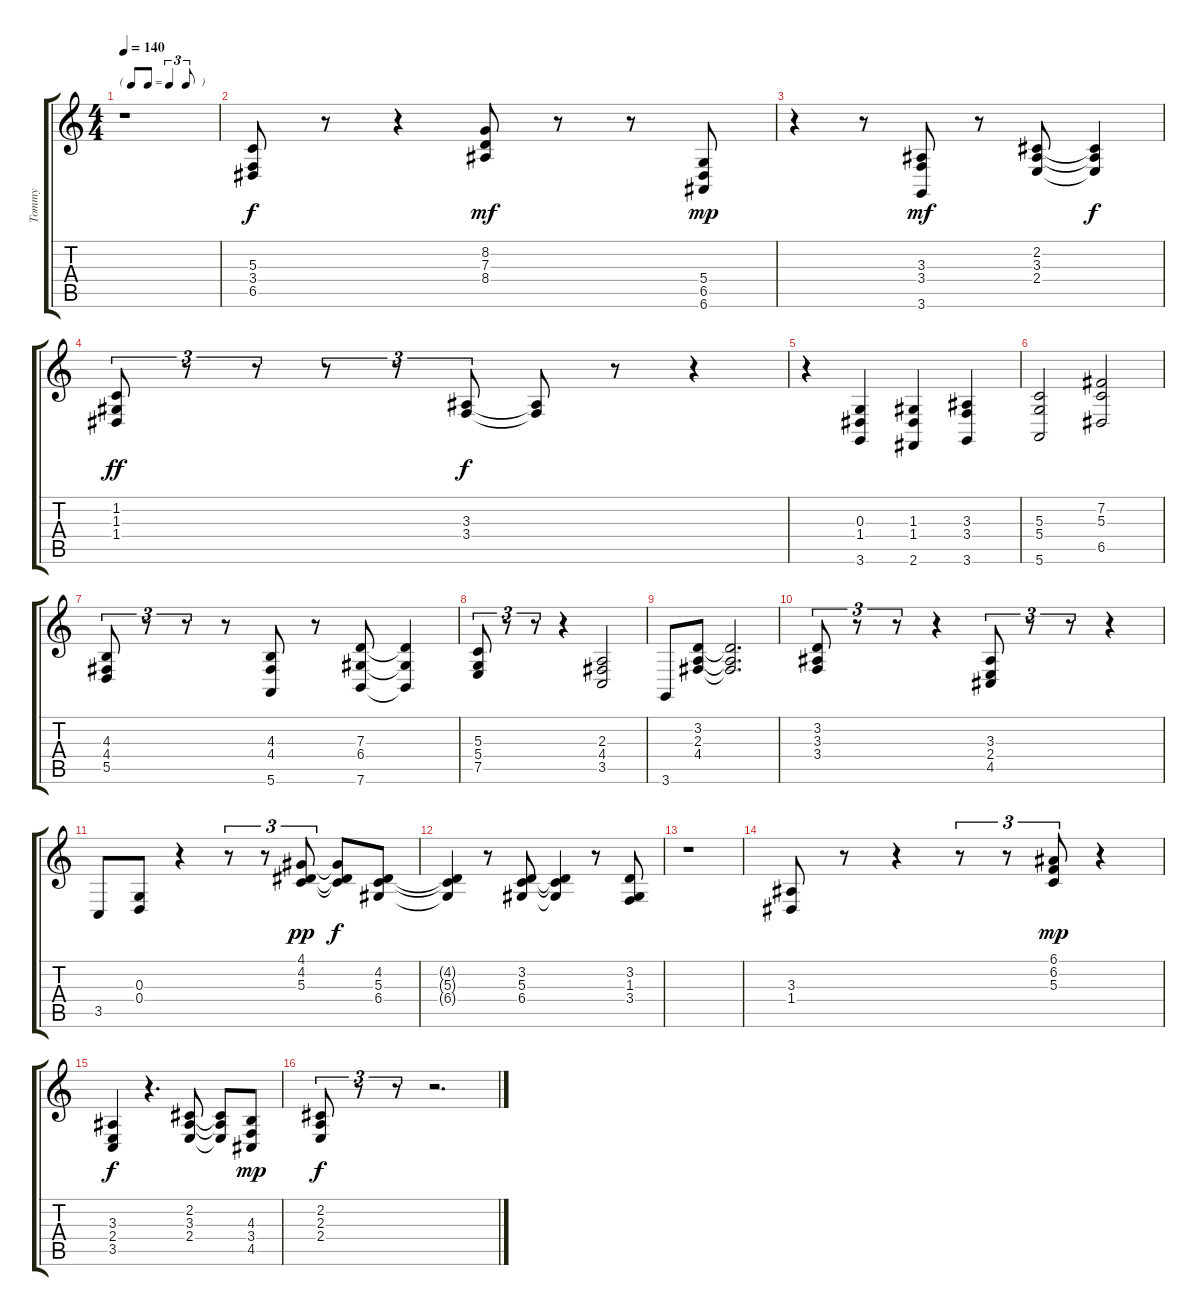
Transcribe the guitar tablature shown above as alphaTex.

\track ("Tommy" "Tommy") {instrument electricgrandpiano}
\staff {score tabs}
\tuning (E4 B3 G3 D3 A2 E2) {hide}
\ts (4 4)
\tf triplet8th
\tempo 140
\clef g2
\ks c
r.1{dy f} |
(5.3 3.4 6.5).8 r.8 r.4 (8.2 7.3 8.4).8{dy mf} r.8 r.8 (5.4 6.5 6.6).8{dy mp} |
r.4 r.8 (3.3 3.4 3.6).8{dy mf} r.8 (2.2 3.3 2.4).8 (2.2{t} 3.3{t} 2.4{t}).4{dy f} |
(1.2 1.3 1.4).8{tu (3 2) dy ff} r.8{tu (3 2)} r.8{tu (3 2)} r.8{tu (3 2)} r.8{tu (3 2)} (3.3 3.4).8{tu (3 2) dy f} (3.3{t} 3.4{t}).8 r.8 r.4 |
r.4 (0.3 1.4 3.6).4 (1.3 1.4 2.6).4 (3.3 3.4 3.6).4 |
(5.3 5.4 5.6).2 (7.2 5.3 6.5).2 |
(4.3 4.4 5.5).8{tu (3 2)} r.8{tu (3 2)} r.8{tu (3 2)} r.8 (4.3 4.4 5.6).8 r.8 (7.3 6.4 7.6).8 (7.3{t} 6.4{t} 7.6{t}).4 |
(5.3 5.4 7.5).8{tu (3 2)} r.8{tu (3 2)} r.8{tu (3 2)} r.4 (2.3 4.4 3.5).2 |
3.6.8 (3.2 2.3 4.4).8 (3.2{t} 2.3{t} 4.4{t}).2{d} |
(3.2 3.3 3.4).8{tu (3 2)} r.8{tu (3 2)} r.8{tu (3 2)} r.4 (3.3 2.4 4.5).8{tu (3 2)} r.8{tu (3 2)} r.8{tu (3 2)} r.4 |
3.5.8 (0.3 0.4).8 r.4 r.8{tu (3 2)} r.8{tu (3 2)} (4.1 4.2 5.3).8{tu (3 2) dy pp} (4.1{t} 4.2{t} 5.3{t}).8{dy f} (4.2 5.3 6.4).8 |
(4.2{t} 5.3{t} 6.4{t}).4 r.8 (3.2 5.3 6.4).8 (3.2{t} 5.3{t} 6.4{t}).4 r.8 (3.2 1.3 3.4).8 |
r.1 |
(3.3 1.4).8 r.8 r.4 r.8{tu (3 2)} r.8{tu (3 2)} (6.1 6.2 5.3).8{tu (3 2) dy mp} r.4 |
(3.3 2.4 3.5).4{dy f} r.4{d} (2.2 3.3 2.4).8 (2.2{t} 3.3{t} 2.4{t}).8 (4.3 3.4 4.5).8{dy mp} |
(2.2 2.3 2.4).8{tu (3 2) dy f} r.8{tu (3 2)} r.8{tu (3 2)} r.2{d}
